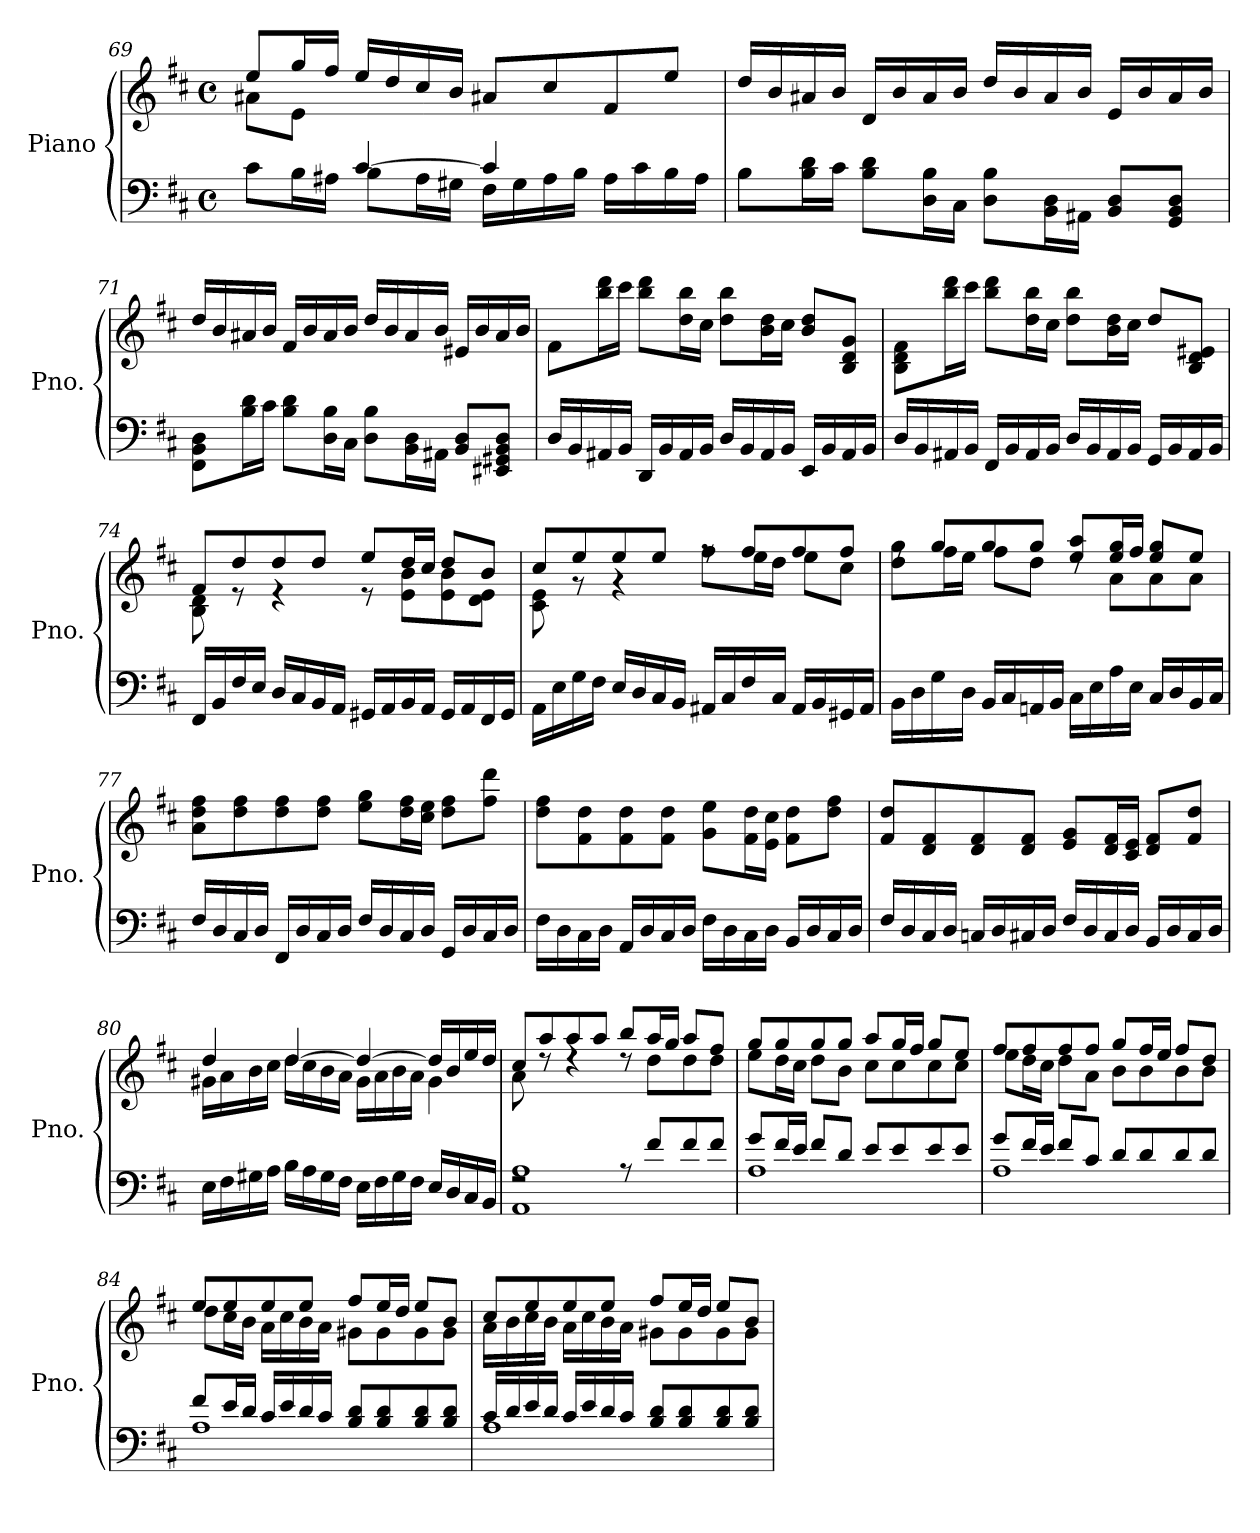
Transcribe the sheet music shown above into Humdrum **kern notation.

**kern	**kern
*part1	*part1
*staff2	*staff1
*I"Piano	*
*I'Pno.	*
*clefF4	*clefG2
*k[f#c#]	*k[f#c#]
*M4/4	*M4/4
*met(c)	*met(c)
=69	=69
*^	*^
4ryy	8c#\L	8ee/L	8a#X\L
.	16B\L	16gg/L	8e\J
.	16A#X\JJ	16ff#/JJ	.
[4c#/	8B\L	16ee/LL	2.ryy
.	.	16dd/	.
.	16A#\L	16cc#/	.
.	16G#X\JJ	16b/JJ	.
4c#/]	16F#\LL	8a#X/L	.
.	16G#\	.	.
.	16A#\	8cc#/	.
.	16B\JJ	.	.
4ryy	16A#\LL	8f#/	.
.	16c#\	.	.
.	16B\	8ee/J	.
.	16A#\JJ	.	.
*v	*v	*	*
*	*v	*v
!!LO:LB:g=z
=70	=70
8B\L	16dd/LL
.	16b/
16B\ 16d\L	16a#X/
16c#\JJ	16b/JJ
8B\ 8d\L	16d/LL
.	16b/
16D\ 16B\L	16a#/
16C#\JJ	16b/JJ
8D\ 8B\L	16dd/LL
.	16b/
16BB\ 16D\L	16a#/
16AA#X\JJ	16b/JJ
8BB/ 8D/L	16e/LL
.	16b/
8GG/ 8BB/ 8D/J	16a#/
.	16b/JJ
=71	=71
8FF#\ 8BB\ 8D\L	16dd/LL
.	16b/
16B\ 16d\L	16a#X/
16c#\JJ	16b/JJ
8B\ 8d\L	16f#/LL
.	16b/
16D\ 16B\L	16a#/
16C#\JJ	16b/JJ
8D\ 8B\L	16dd/LL
.	16b/
16BB\ 16D\L	16a#/
16AA#X\JJ	16b/JJ
8BB/ 8D/L	16e#X/LL
.	16b/
8EE#X/ 8GG#X/ 8BB/ 8D/J	16a#/
.	16b/JJ
=72	=72
16D/LL	8f#\L
16BB/	.
16AA#X/	16bb\ 16ddd\L
16BB/JJ	16ccc#\JJ
16DD/LL	8bb\ 8ddd\L
16BB/	.
16AA#/	16dd\ 16bb\L
16BB/JJ	16cc#\JJ
16D/LL	8dd\ 8bb\L
16BB/	.
16AA#/	16b\ 16dd\L
16BB/JJ	16cc#\JJ
16EE/LL	8b/ 8dd/L
16BB/	.
16AA#/	8B/ 8d/ 8g/J
16BB/JJ	.
!!LO:PB:g=z
=73	=73
16D/LL	8B\ 8d\ 8f#\L
16BB/	.
16AA#X/	16bb\ 16ddd\L
16BB/JJ	16ccc#\JJ
16FF#/LL	8bb\ 8ddd\L
16BB/	.
16AA#/	16dd\ 16bb\L
16BB/JJ	16cc#\JJ
16D/LL	8dd\ 8bb\L
16BB/	.
16AA#/	16b\ 16dd\L
16BB/JJ	16cc#\JJ
16GG/LL	8dd/L
16BB/	.
16AA#/	8B/ 8d/ 8e#X/J
16BB/JJ	.
=74	=74
*	*^
16FF#/LL	8f#/L	8B\ 8d\
16BB/	.	.
16F#/	8dd/	8r
16E/JJ	.	.
16D/LL	8dd/	4r
16C#/	.	.
16BB/	8dd/J	.
16AA/JJ	.	.
16GG#X/LL	8ee/L	8r
16AA/	.	.
16BB/	16dd/L	8e\ 8b\L
16AA/JJ	16cc#/JJ	.
16GG#/LL	8dd/L	8e\ 8b\
16AA/	.	.
16FF#/	8b/J	8d\ 8e\J
16GG#/JJ	.	.
=75	=75	=75
16AA\LL	8cc#/L	8c#\ 8e\
16E\	.	.
16G\	8ee/	8r
16F#\JJ	.	.
16E/LL	8ee/	4r
16D/	.	.
16C#/	8ee/J	.
16BB/JJ	.	.
16AA#X/LL	8rff	8ff#\L
16C#/	.	.
16F#/	8ff#/L	16ee\L
16C#/JJ	.	16dd\JJ
16AA#/LL	8ff#/	8ee\L
16BB/	.	.
16GG#X/	8ff#/J	8cc#\J
16AA#/JJ	.	.
!!LO:LB:g=z	!!
=76	=76	=76
16BB\LL	8rff	8dd\ 8gg\L
16D\	.	.
16G\	8gg/L	16ff#\L
16D\JJ	.	16ee\JJ
16BB/LL	8gg/	8ff#\L
16C#/	.	.
16AAn/	8gg/J	8dd\J
16BB/JJ	.	.
16C#\LL	8ee/ 8aa/L	8rdd
16E\	.	.
16A\	16ee/ 16gg/L	8a\L
16E\JJ	16ff#/JJ	.
16C#/LL	8ee/ 8gg/L	8a\
16D/	.	.
16BB/	8ee/J	8a\J
16C#/JJ	.	.
*	*v	*v
=77	=77
16F#/LL	8a\ 8dd\ 8ff#\L
16D/	.
16C#/	8dd\ 8ff#\
16D/JJ	.
16FF#/LL	8dd\ 8ff#\
16D/	.
16C#/	8dd\ 8ff#\J
16D/JJ	.
16F#/LL	8ee\ 8gg\L
16D/	.
16C#/	16dd\ 16ff#\L
16D/JJ	16cc#\ 16ee\JJ
16GG/LL	8dd\ 8ff#\L
16D/	.
16C#/	8ff#\ 8ddd\J
16D/JJ	.
=78	=78
16F#\LL	8dd\ 8ff#\L
16D\	.
16C#\	8f#\ 8dd\
16D\JJ	.
16AA/LL	8f#\ 8dd\
16D/	.
16C#/	8f#\ 8dd\J
16D/JJ	.
16F#\LL	8g\ 8ee\L
16D\	.
16C#\	16f#\ 16dd\L
16D\JJ	16e\ 16cc#\JJ
16BB/LL	8f#\ 8dd\L
16D/	.
16C#/	8dd\ 8ff#\J
16D/JJ	.
!!LO:LB:g=z
=79	=79
16F#/LL	8f#/ 8dd/L
16D/	.
16C#/	8d/ 8f#/
16D/JJ	.
16Cn/LL	8d/ 8f#/
16D/	.
16C#X/	8d/ 8f#/J
16D/JJ	.
16F#/LL	8e/ 8g/L
16D/	.
16C#/	16d/ 16f#/L
16D/JJ	16c#/ 16e/JJ
16BB/LL	8d/ 8f#/L
16D/	.
16C#/	8f#/ 8dd/J
16D/JJ	.
=80	=80
*	*^
16E\LL	4dd/	16g#X\LL
16F#\	.	16a\
16G#X\	.	16b\
16A\JJ	.	16cc#\JJ
16B\LL	[4dd/	16dd\LL
16A\	.	16cc#\
16G#\	.	16b\
16F#\JJ	.	16a\JJ
16E\LL	4dd/_	16g#\LL
16F#\	.	16a\
16G#\	.	16b\
16F#\JJ	.	16a\JJ
16E/LL	16dd/LL]	4g#\
16D/	16b/	.
16C#/	16ee/	.
16BB/JJ	16dd/JJ	.
=81	=81	=81
*^	*	*
2rF	1AA 1A	8cc#/L	8a\
.	.	8aa/	8rdd
.	.	8aa/	4rdd
.	.	8aa/J	.
8rA	.	8bb/L	8rdd
8f#/L	.	16aa/L	8dd\L
.	.	16gg/JJ	.
8f#/	.	8aa/L	8dd\
8f#/J	.	8ff#/J	8dd\J
=82	=82	=82	=82
8g/L	1A	8gg/L	8ee\L
16f#/L	.	8gg/	16dd\L
16e/JJ	.	.	16cc#\JJ
8f#/L	.	8gg/	8dd\L
8d/J	.	8gg/J	8b\J
8e/L	.	8aa/L	8cc#\L
8e/	.	16gg/L	8cc#\
.	.	16ff#/JJ	.
8e/	.	8gg/L	8cc#\
8e/J	.	8ee/J	8cc#\J
!!LO:PB:g=z	!!
=83	=83	=83	=83
8g/L	1A	8ff#/L	8ee\L
16f#/L	.	8ff#/	16dd\L
16e/JJ	.	.	16cc#\JJ
8f#/L	.	8ff#/	8dd\L
8c#/J	.	8ff#/J	8a\J
8d/L	.	8gg/L	8b\L
8d/	.	16ff#/L	8b\
.	.	16ee/JJ	.
8d/	.	8ff#/L	8b\
8d/J	.	8dd/J	8b\J
=84	=84	=84	=84
8f#/L	1A	8ee/L	8dd\L
16e/L	.	8ee/	16cc#\L
16d/JJ	.	.	16b\JJ
16c#/LL	.	8ee/	16a\LL
16e/	.	.	16cc#\
16d/	.	8ee/J	16b\
16c#/JJ	.	.	16a\JJ
8B/ 8d/L	.	8ff#/L	8g#X\L
8B/ 8d/	.	16ee/L	8g#\
.	.	16dd/JJ	.
8B/ 8d/	.	8ee/L	8g#\
8B/ 8d/J	.	8b/J	8g#\J
=85	=85	=85	=85
16c#/LL	1A	8cc#/L	16a\LL
16d/	.	.	16b\
16e/	.	8ee/	16cc#\
16d/JJ	.	.	16b\JJ
16c#/LL	.	8ee/	16a\LL
16e/	.	.	16cc#\
16d/	.	8ee/J	16b\
16c#/JJ	.	.	16a\JJ
8B/ 8d/L	.	8ff#/L	8g#X\L
8B/ 8d/	.	16ee/L	8g#\
.	.	16dd/JJ	.
8B/ 8d/	.	8ee/L	8g#\
8B/ 8d/J	.	8b/J	8g#\J
*v	*v	*	*
*	*v	*v
=	=
*-	*-
